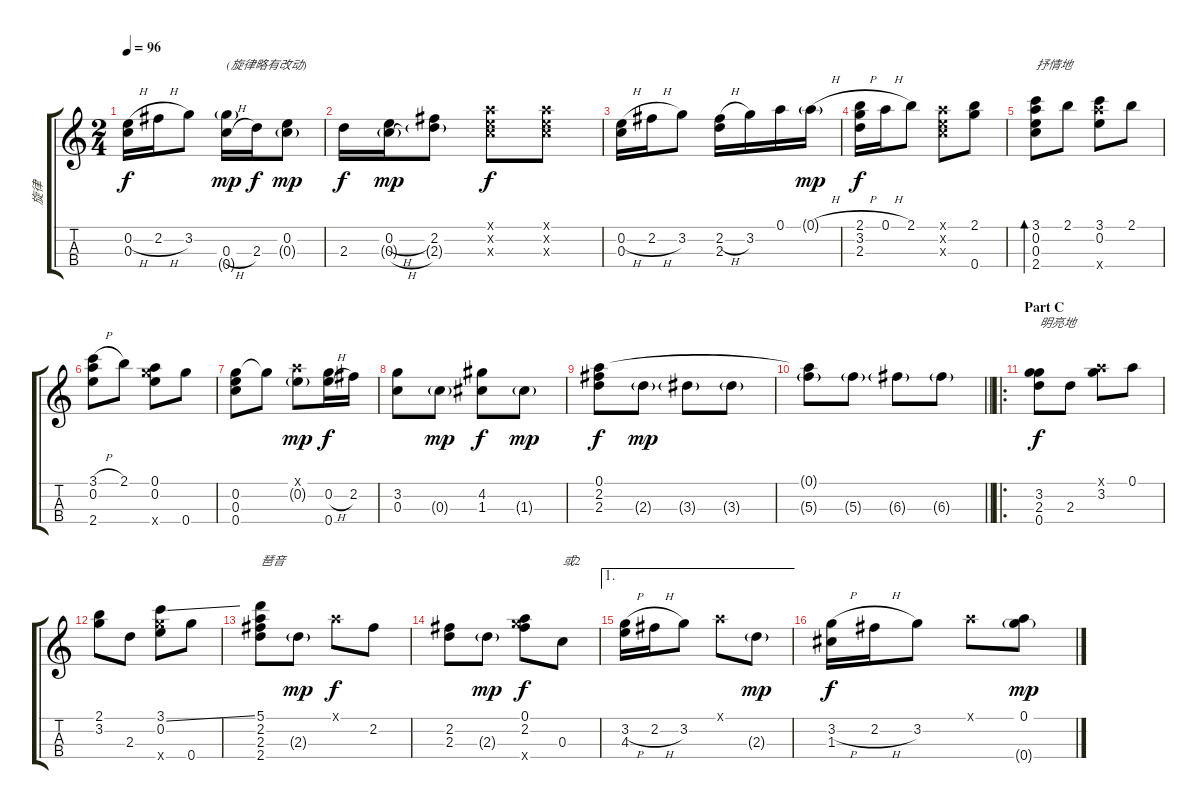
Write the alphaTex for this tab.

\track ("旋律" "旋律") {instrument acousticguitarnylon}
\staff {score tabs}
\tuning (A4 E4 C4 G4) {hide}
\ts (2 4)
\tempo 96
\clef g2
\ks c
(0.2{h} 0.3).16{dy f} 2.2{h}.16 3.2.8 (0.3{h} 0.4{g}).16{txt "(旋律略有改动)" dy mp} 2.3.16{dy f} (0.2 0.3{g}).8{dy mp} |
2.3.16{dy f} (0.2{h} 0.3{h g}).16{dy mp} (2.2 2.3{g}).8 (0.1{x} 0.2{x} 0.3{x}).8{dy f} (0.1{x} 0.2{x} 0.3{x}).8 |
(0.2{h} 0.3).16 2.2{h}.16 3.2.8 (2.2{h} 2.3).16 3.2.16 0.1.16 0.1{h g}.16{dy mp} |
(2.1{h} 3.2 2.3).16{dy f} 0.1{h}.16 2.1.8 (0.1{x} 0.2{x} 0.3{x}).8 (2.1 0.4).8 |
(3.1 0.2 0.3 2.4).8{bd 30 txt "抒情地"} 2.1.8 (3.1 0.2 2.4{x}).8 2.1.8 |
(3.1{h} 0.2 2.4).8 2.1.8 (0.1 0.2 0.4{x}).8 0.4.8 |
(0.2 0.3 0.4).8 0.4{t}.8 (0.1{x} 0.2{g}).8{dy mp} (0.2{h} 0.4).16{dy f} 2.2.16 |
(3.2 0.3).8 0.3{g}.8{dy mp} (4.2 1.3).8{dy f} 1.3{g}.8{dy mp} |
(0.1 2.2 2.3).8{dy f} 2.3{g}.8{dy mp} 3.3{g}.8 3.3{g}.8 |
\barLineRight lightlight
(0.1{t} 5.3{g}).8 5.3{g}.8 6.3{g}.8 6.3{g}.8 |
\ro
\section ("" "Part C")
(3.2 2.3 0.4).8{txt "明亮地" dy f} 2.3.8 (0.1{x} 3.2).8 0.1.8 |
(2.1 3.2).8 2.3.8 (3.1{ss} 0.2 0.4{x}).8 0.4.8 |
(5.1 2.2 2.3 2.4).8{txt "琶音"} 2.3{g}.8{dy mp} 0.1{x}.8{dy f} 2.2.8 |
(2.2 2.3).8 2.3{g}.8{dy mp} (0.1 2.2 0.4{x}).8{dy f} 0.3.8{txt "或2"} |
\ae 1
(3.2{h} 4.3).16 2.2{h}.16 3.2.8 0.1{x}.8 2.3{g}.8{dy mp} |
(3.2{h} 1.3).16{dy f} 2.2{h}.16 3.2.8 0.1{x}.8 (0.1 0.4{g}).8{dy mp}
